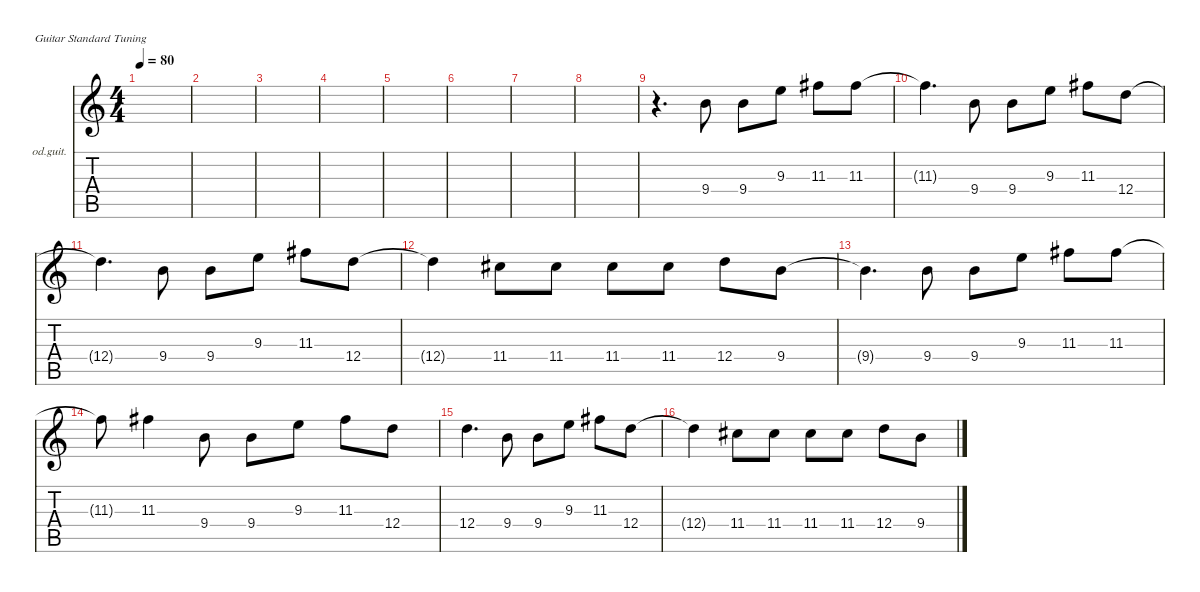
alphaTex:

\defaultSystemsLayout 4
\hideDynamics
\bracketExtendMode nobrackets
\firstSystemTrackNameOrientation horizontal
\otherSystemsTrackNameOrientation horizontal
\track ("Overdriven Guitar" "od.guit.") {instrument overdrivenguitar}
\staff {score tabs}
\tuning (E4 B3 G3 D3 A2 E2)
\ts (4 4)
\tempo 80
\clef g2
\ks c
|
|
|
|
|
|
|
|
r.4{d} 9.4.8 9.4.8 9.3.8 11.3.8 11.3.8 |
11.3{t}.4{d} 9.4.8 9.4.8 9.3.8 11.3.8 12.4.8 |
12.4{t}.4{d} 9.4.8 9.4.8 9.3.8 11.3.8 12.4.8 |
12.4{t}.4 11.4.8 11.4.8 11.4.8 11.4.8 12.4.8 9.4.8 |
9.4{t}.4{d} 9.4.8 9.4.8 9.3.8 11.3.8 11.3.8 |
11.3{t}.8 11.3.4 9.4.8 9.4.8 9.3.8 11.3.8 12.4.8 |
12.4.4{d} 9.4.8 9.4.8 9.3.8 11.3.8 12.4.8 |
12.4{t}.4 11.4.8 11.4.8 11.4.8 11.4.8 12.4.8 9.4.8
